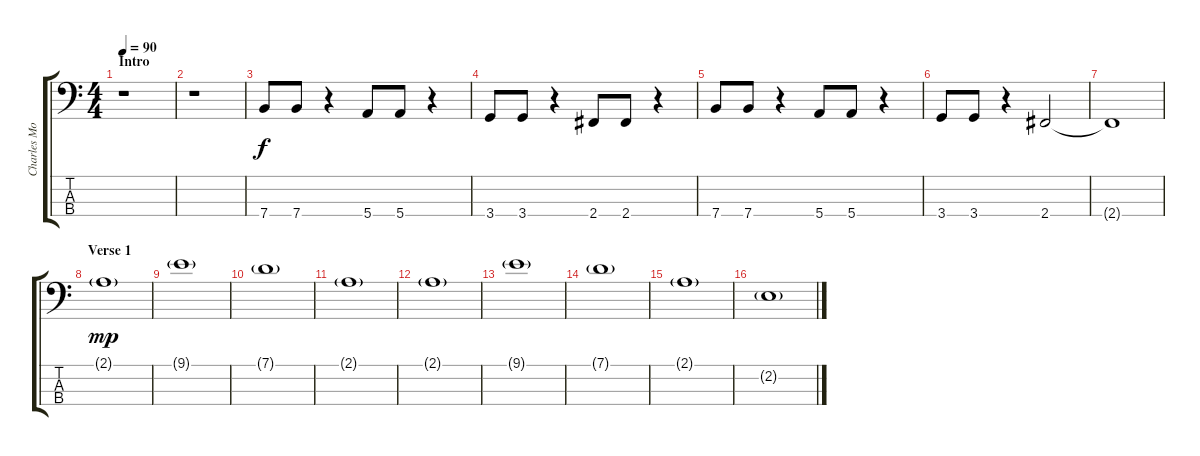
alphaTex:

\track ("Charles Moniz - Bass" "Charles Mo") {instrument electricbassfinger}
\staff {score tabs}
\tuning (G2 D2 A1 E1) {hide}
\ts (4 4)
\section ("" "Intro")
\tempo 90
\clef f4
\ks c
r.1{dy f instrument electricbassfinger} |
r.1 |
7.4.8 7.4.8 r.4 5.4.8 5.4.8 r.4 |
3.4.8 3.4.8 r.4 2.4.8 2.4.8 r.4 |
7.4.8 7.4.8 r.4 5.4.8 5.4.8 r.4 |
3.4.8 3.4.8 r.4 2.4.2 |
2.4{t}.1 |
\section ("" "Verse 1")
2.1{g}.1{dy mp} |
9.1{g}.1 |
7.1{g}.1 |
2.1{g}.1 |
2.1{g}.1 |
9.1{g}.1 |
7.1{g}.1 |
2.1{g}.1 |
2.2{g}.1
